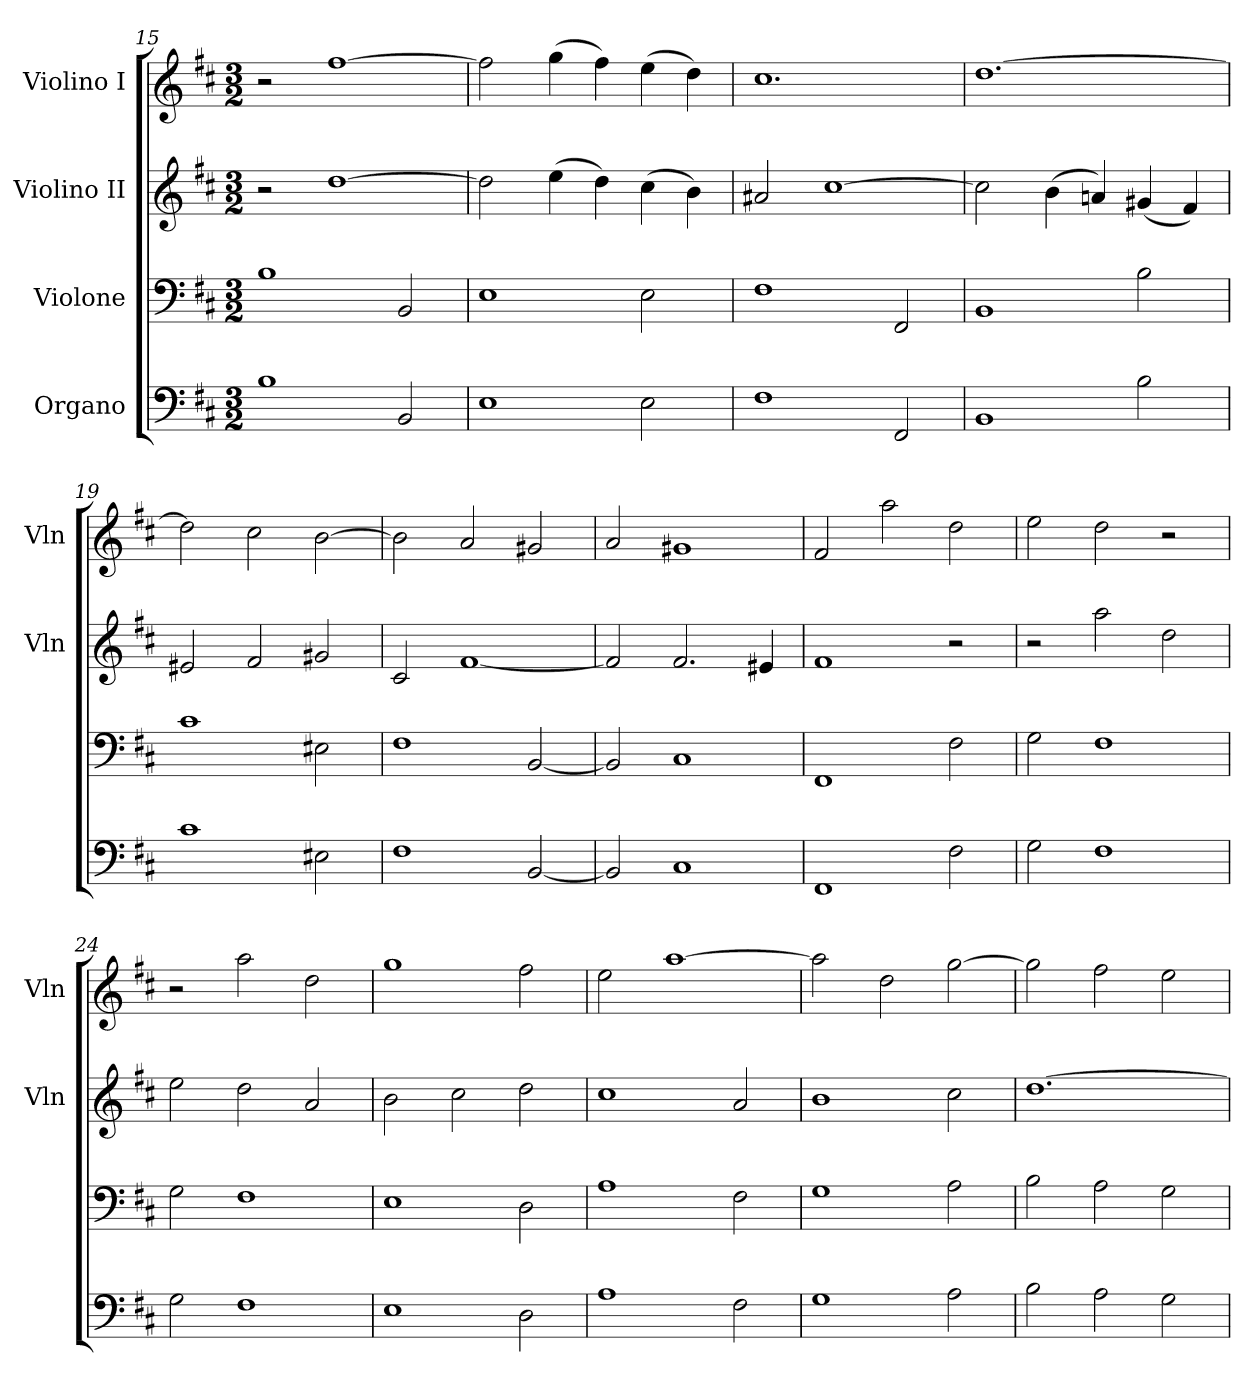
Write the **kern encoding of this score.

**kern	**kern	**kern	**kern
*part4	*part3	*part2	*part1
*staff4	*staff3	*staff2	*staff1
*I"Organo	*I"Violone	*I"Violino II	*I"Violino I
*	*	*I'Vln	*I'Vln
*clefF4	*clefF4	*clefG2	*clefG2
*k[f#c#]	*k[f#c#]	*k[f#c#]	*k[f#c#]
*b:	*b:	*b:	*b:
*M3/2	*M3/2	*M3/2	*M3/2
=15	=15	=15	=15
1B	1B	2r	2r
.	.	[1dd	[1ff#
2BB	2BB	.	.
=16	=16	=16	=16
1E	1E	2dd]	2ff#]
.	.	(4ee	(4gg
.	.	4dd)	4ff#)
2E	2E	(4cc#	(4ee
.	.	4b)	4dd)
=17	=17	=17	=17
1F#	1F#	2a#X	1.cc#
.	.	[1cc#	.
2FF#	2FF#	.	.
=18	=18	=18	=18
1BB	1BB	2cc#]	[1.dd
.	.	(4b	.
.	.	4an)	.
2B	2B	(4g#X	.
.	.	4f#)	.
=19	=19	=19	=19
1c#	1c#	2e#X	2dd]
.	.	2f#	2cc#
2E#X	2E#X	2g#X	[2b
=20	=20	=20	=20
1F#	1F#	2c#	2b]
.	.	[1f#	2a
[2BB	[2BB	.	2g#X
=21	=21	=21	=21
2BB]	2BB]	2f#]	2a
1C#	1C#	2.f#	1g#X
.	.	4e#X	.
=22	=22	=22	=22
1FF#	1FF#	1f#	2f#
.	.	.	2aa
2F#	2F#	2r	2dd
=23	=23	=23	=23
2G	2G	2r	2ee
1F#	1F#	2aa	2dd
.	.	2dd	2r
=24	=24	=24	=24
2G	2G	2ee	2r
1F#	1F#	2dd	2aa
.	.	2a	2dd
=25	=25	=25	=25
1E	1E	2b	1gg
.	.	2cc#	.
2D	2D	2dd	2ff#
=26	=26	=26	=26
1A	1A	1cc#	2ee
.	.	.	[1aa
2F#	2F#	2a	.
=27	=27	=27	=27
1G	1G	1b	2aa]
.	.	.	2dd
2A	2A	2cc#	[2gg
=28	=28	=28	=28
2B	2B	[1.dd	2gg]
2A	2A	.	2ff#
2G	2G	.	2ee
=	=	=	=
*-	*-	*-	*-
